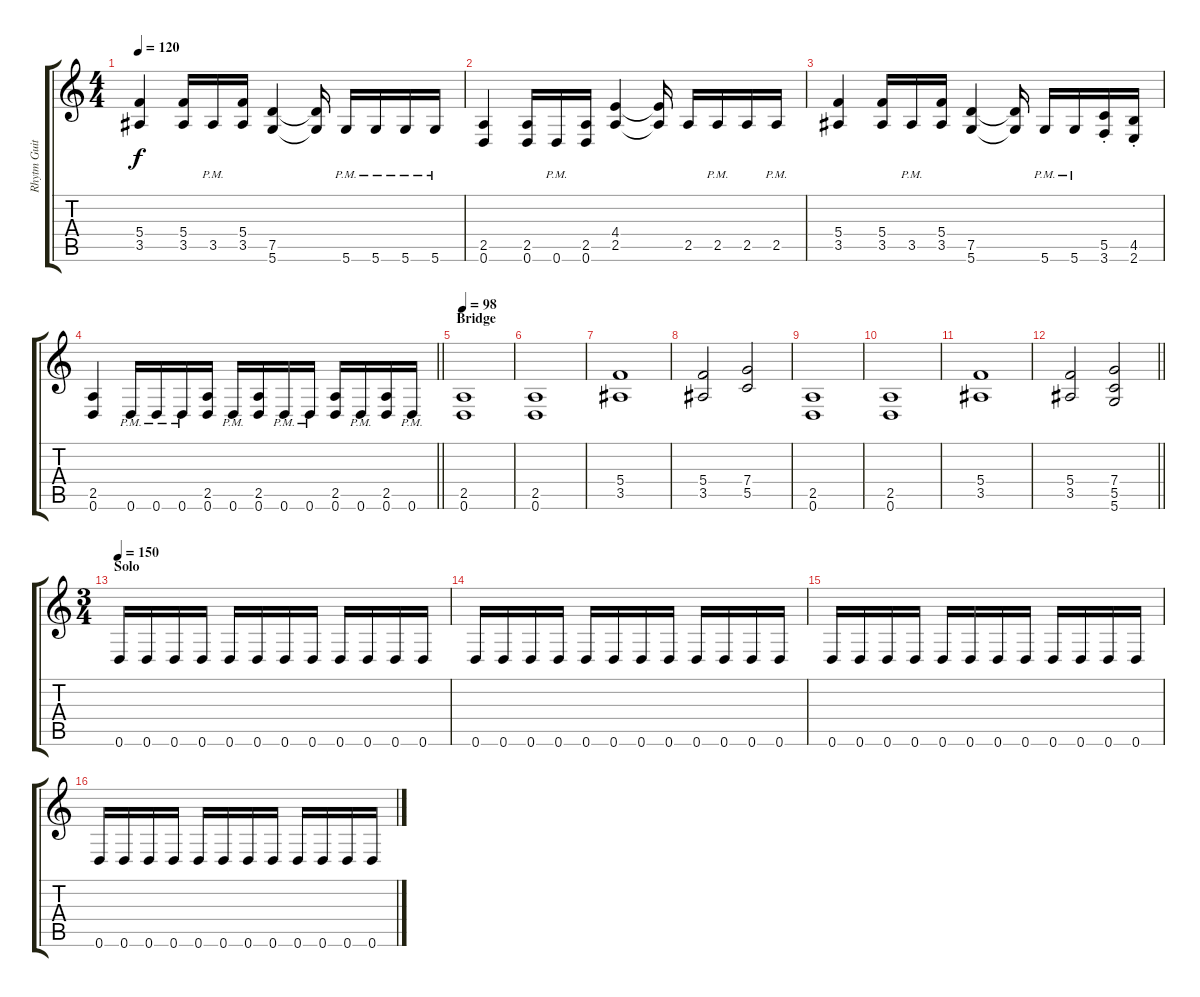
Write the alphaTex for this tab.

\track ("Rhytm Guitar R" "Rhytm Guit") {instrument overdrivenguitar}
\staff {score tabs}
\tuning (D4 A3 F3 C3 G2 D2) {hide}
\ts (4 4)
\tempo 120
\clef g2
\ks c
(5.4 3.5).4{dy f} (5.4 3.5).16 3.5{pm}.16 (5.4 3.5).16 (7.5 5.6).4 (7.5{t} 5.6{t}).16 5.6{pm}.16 5.6{pm}.16 5.6{pm}.16 5.6{pm}.16 |
(2.5 0.6).4 (2.5 0.6).16 0.6{pm}.16 (2.5 0.6).16 (4.4 2.5).4 (4.4{t} 2.5{t}).16 2.5.16 2.5{pm}.16 2.5.16 2.5{pm}.16 |
(5.4 3.5).4 (5.4 3.5).16 3.5{pm}.16 (5.4 3.5).16 (7.5 5.6).4 (7.5{t} 5.6{t}).16 5.6{pm}.16 5.6{pm}.16 (5.5{st} 3.6{st}).16 (4.5{st} 2.6{st}).16 |
\barLineRight lightlight
(2.5 0.6).4 0.6{pm}.16 0.6{pm}.16 0.6{pm}.16 (2.5 0.6).16 0.6{pm}.16 (2.5 0.6).16 0.6{pm}.16 0.6{pm}.16 (2.5 0.6).16 0.6{pm}.16 (2.5 0.6).16 0.6{pm}.16 |
\section ("" "Bridge")
\tempo 98
(2.5 0.6).1 |
(2.5 0.6).1 |
(5.4 3.5).1 |
(5.4 3.5).2 (7.4 5.5).2 |
(2.5 0.6).1 |
(2.5 0.6).1 |
(5.4 3.5).1 |
\barLineRight lightlight
(5.4 3.5).2 (7.4 5.5 5.6).2 |
\ts (3 4)
\section ("" "Solo")
\tempo 150
0.6.16{volume 6} 0.6.16 0.6.16 0.6.16 0.6.16 0.6.16 0.6.16 0.6.16 0.6.16 0.6.16 0.6.16 0.6.16 |
0.6.16 0.6.16 0.6.16 0.6.16 0.6.16 0.6.16 0.6.16 0.6.16 0.6.16 0.6.16 0.6.16 0.6.16 |
0.6.16 0.6.16 0.6.16 0.6.16 0.6.16 0.6.16 0.6.16 0.6.16 0.6.16 0.6.16 0.6.16 0.6.16 |
0.6.16 0.6.16 0.6.16 0.6.16 0.6.16 0.6.16 0.6.16 0.6.16 0.6.16 0.6.16 0.6.16 0.6.16
